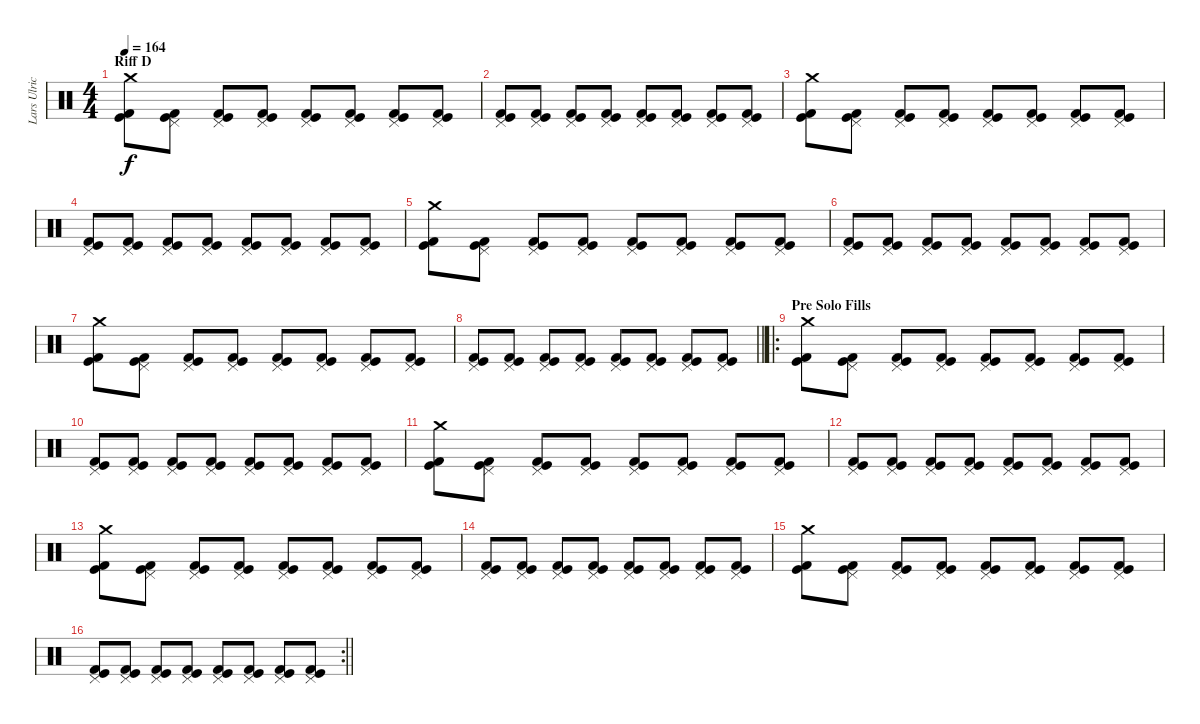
\track ("Lars Ulrich" "Lars Ulric") {instrument percussion}
\staff {score}
\articulation defaults
\ts (4 4)
\section ("" "Riff D")
\tempo 164
\clef neutral
\ks c
("Crash medium (hit)" "Kick (hit)" "Kick (hit) 2").8{dy f} ("Pedal Hi-Hat (hit)" "Kick (hit)" "Kick (hit) 2").8 ("Pedal Hi-Hat (hit)" "Kick (hit)" "Kick (hit) 2").8 ("Pedal Hi-Hat (hit)" "Kick (hit)" "Kick (hit) 2").8 ("Pedal Hi-Hat (hit)" "Kick (hit)" "Kick (hit) 2").8 ("Pedal Hi-Hat (hit)" "Kick (hit)" "Kick (hit) 2").8 ("Pedal Hi-Hat (hit)" "Kick (hit)" "Kick (hit) 2").8 ("Pedal Hi-Hat (hit)" "Kick (hit)" "Kick (hit) 2").8 |
("Pedal Hi-Hat (hit)" "Kick (hit)" "Kick (hit) 2").8 ("Pedal Hi-Hat (hit)" "Kick (hit)" "Kick (hit) 2").8 ("Pedal Hi-Hat (hit)" "Kick (hit)" "Kick (hit) 2").8 ("Pedal Hi-Hat (hit)" "Kick (hit)" "Kick (hit) 2").8 ("Pedal Hi-Hat (hit)" "Kick (hit)" "Kick (hit) 2").8 ("Pedal Hi-Hat (hit)" "Kick (hit)" "Kick (hit) 2").8 ("Pedal Hi-Hat (hit)" "Kick (hit)" "Kick (hit) 2").8 ("Pedal Hi-Hat (hit)" "Kick (hit)" "Kick (hit) 2").8 |
("Crash medium (hit)" "Kick (hit)" "Kick (hit) 2").8 ("Pedal Hi-Hat (hit)" "Kick (hit)" "Kick (hit) 2").8 ("Pedal Hi-Hat (hit)" "Kick (hit)" "Kick (hit) 2").8 ("Pedal Hi-Hat (hit)" "Kick (hit)" "Kick (hit) 2").8 ("Pedal Hi-Hat (hit)" "Kick (hit)" "Kick (hit) 2").8 ("Pedal Hi-Hat (hit)" "Kick (hit)" "Kick (hit) 2").8 ("Pedal Hi-Hat (hit)" "Kick (hit)" "Kick (hit) 2").8 ("Pedal Hi-Hat (hit)" "Kick (hit)" "Kick (hit) 2").8 |
("Pedal Hi-Hat (hit)" "Kick (hit)" "Kick (hit) 2").8 ("Pedal Hi-Hat (hit)" "Kick (hit)" "Kick (hit) 2").8 ("Pedal Hi-Hat (hit)" "Kick (hit)" "Kick (hit) 2").8 ("Pedal Hi-Hat (hit)" "Kick (hit)" "Kick (hit) 2").8 ("Pedal Hi-Hat (hit)" "Kick (hit)" "Kick (hit) 2").8 ("Pedal Hi-Hat (hit)" "Kick (hit)" "Kick (hit) 2").8 ("Pedal Hi-Hat (hit)" "Kick (hit)" "Kick (hit) 2").8 ("Pedal Hi-Hat (hit)" "Kick (hit)" "Kick (hit) 2").8 |
("Crash medium (hit)" "Kick (hit)" "Kick (hit) 2").8 ("Pedal Hi-Hat (hit)" "Kick (hit)" "Kick (hit) 2").8 ("Pedal Hi-Hat (hit)" "Kick (hit)" "Kick (hit) 2").8 ("Pedal Hi-Hat (hit)" "Kick (hit)" "Kick (hit) 2").8 ("Pedal Hi-Hat (hit)" "Kick (hit)" "Kick (hit) 2").8 ("Pedal Hi-Hat (hit)" "Kick (hit)" "Kick (hit) 2").8 ("Pedal Hi-Hat (hit)" "Kick (hit)" "Kick (hit) 2").8 ("Pedal Hi-Hat (hit)" "Kick (hit)" "Kick (hit) 2").8 |
("Pedal Hi-Hat (hit)" "Kick (hit)" "Kick (hit) 2").8 ("Pedal Hi-Hat (hit)" "Kick (hit)" "Kick (hit) 2").8 ("Pedal Hi-Hat (hit)" "Kick (hit)" "Kick (hit) 2").8 ("Pedal Hi-Hat (hit)" "Kick (hit)" "Kick (hit) 2").8 ("Pedal Hi-Hat (hit)" "Kick (hit)" "Kick (hit) 2").8 ("Pedal Hi-Hat (hit)" "Kick (hit)" "Kick (hit) 2").8 ("Pedal Hi-Hat (hit)" "Kick (hit)" "Kick (hit) 2").8 ("Pedal Hi-Hat (hit)" "Kick (hit)" "Kick (hit) 2").8 |
("Crash medium (hit)" "Kick (hit)" "Kick (hit) 2").8 ("Pedal Hi-Hat (hit)" "Kick (hit)" "Kick (hit) 2").8 ("Pedal Hi-Hat (hit)" "Kick (hit)" "Kick (hit) 2").8 ("Pedal Hi-Hat (hit)" "Kick (hit)" "Kick (hit) 2").8 ("Pedal Hi-Hat (hit)" "Kick (hit)" "Kick (hit) 2").8 ("Pedal Hi-Hat (hit)" "Kick (hit)" "Kick (hit) 2").8 ("Pedal Hi-Hat (hit)" "Kick (hit)" "Kick (hit) 2").8 ("Pedal Hi-Hat (hit)" "Kick (hit)" "Kick (hit) 2").8 |
\barLineRight lightlight
("Pedal Hi-Hat (hit)" "Kick (hit)" "Kick (hit) 2").8 ("Pedal Hi-Hat (hit)" "Kick (hit)" "Kick (hit) 2").8 ("Pedal Hi-Hat (hit)" "Kick (hit)" "Kick (hit) 2").8 ("Pedal Hi-Hat (hit)" "Kick (hit)" "Kick (hit) 2").8 ("Pedal Hi-Hat (hit)" "Kick (hit)" "Kick (hit) 2").8 ("Pedal Hi-Hat (hit)" "Kick (hit)" "Kick (hit) 2").8 ("Pedal Hi-Hat (hit)" "Kick (hit)" "Kick (hit) 2").8 ("Pedal Hi-Hat (hit)" "Kick (hit)" "Kick (hit) 2").8 |
\ro
\section ("" "Pre Solo Fills")
("Crash medium (hit)" "Kick (hit)" "Kick (hit) 2").8 ("Pedal Hi-Hat (hit)" "Kick (hit)" "Kick (hit) 2").8 ("Pedal Hi-Hat (hit)" "Kick (hit)" "Kick (hit) 2").8 ("Pedal Hi-Hat (hit)" "Kick (hit)" "Kick (hit) 2").8 ("Pedal Hi-Hat (hit)" "Kick (hit)" "Kick (hit) 2").8 ("Pedal Hi-Hat (hit)" "Kick (hit)" "Kick (hit) 2").8 ("Pedal Hi-Hat (hit)" "Kick (hit)" "Kick (hit) 2").8 ("Pedal Hi-Hat (hit)" "Kick (hit)" "Kick (hit) 2").8 |
("Pedal Hi-Hat (hit)" "Kick (hit)" "Kick (hit) 2").8 ("Pedal Hi-Hat (hit)" "Kick (hit)" "Kick (hit) 2").8 ("Pedal Hi-Hat (hit)" "Kick (hit)" "Kick (hit) 2").8 ("Pedal Hi-Hat (hit)" "Kick (hit)" "Kick (hit) 2").8 ("Pedal Hi-Hat (hit)" "Kick (hit)" "Kick (hit) 2").8 ("Pedal Hi-Hat (hit)" "Kick (hit)" "Kick (hit) 2").8 ("Pedal Hi-Hat (hit)" "Kick (hit)" "Kick (hit) 2").8 ("Pedal Hi-Hat (hit)" "Kick (hit)" "Kick (hit) 2").8 |
("Crash medium (hit)" "Kick (hit)" "Kick (hit) 2").8 ("Pedal Hi-Hat (hit)" "Kick (hit)" "Kick (hit) 2").8 ("Pedal Hi-Hat (hit)" "Kick (hit)" "Kick (hit) 2").8 ("Pedal Hi-Hat (hit)" "Kick (hit)" "Kick (hit) 2").8 ("Pedal Hi-Hat (hit)" "Kick (hit)" "Kick (hit) 2").8 ("Pedal Hi-Hat (hit)" "Kick (hit)" "Kick (hit) 2").8 ("Pedal Hi-Hat (hit)" "Kick (hit)" "Kick (hit) 2").8 ("Pedal Hi-Hat (hit)" "Kick (hit)" "Kick (hit) 2").8 |
("Pedal Hi-Hat (hit)" "Kick (hit)" "Kick (hit) 2").8 ("Pedal Hi-Hat (hit)" "Kick (hit)" "Kick (hit) 2").8 ("Pedal Hi-Hat (hit)" "Kick (hit)" "Kick (hit) 2").8 ("Pedal Hi-Hat (hit)" "Kick (hit)" "Kick (hit) 2").8 ("Pedal Hi-Hat (hit)" "Kick (hit)" "Kick (hit) 2").8 ("Pedal Hi-Hat (hit)" "Kick (hit)" "Kick (hit) 2").8 ("Pedal Hi-Hat (hit)" "Kick (hit)" "Kick (hit) 2").8 ("Pedal Hi-Hat (hit)" "Kick (hit)" "Kick (hit) 2").8 |
("Crash medium (hit)" "Kick (hit)" "Kick (hit) 2").8 ("Pedal Hi-Hat (hit)" "Kick (hit)" "Kick (hit) 2").8 ("Pedal Hi-Hat (hit)" "Kick (hit)" "Kick (hit) 2").8 ("Pedal Hi-Hat (hit)" "Kick (hit)" "Kick (hit) 2").8 ("Pedal Hi-Hat (hit)" "Kick (hit)" "Kick (hit) 2").8 ("Pedal Hi-Hat (hit)" "Kick (hit)" "Kick (hit) 2").8 ("Pedal Hi-Hat (hit)" "Kick (hit)" "Kick (hit) 2").8 ("Pedal Hi-Hat (hit)" "Kick (hit)" "Kick (hit) 2").8 |
("Pedal Hi-Hat (hit)" "Kick (hit)" "Kick (hit) 2").8 ("Pedal Hi-Hat (hit)" "Kick (hit)" "Kick (hit) 2").8 ("Pedal Hi-Hat (hit)" "Kick (hit)" "Kick (hit) 2").8 ("Pedal Hi-Hat (hit)" "Kick (hit)" "Kick (hit) 2").8 ("Pedal Hi-Hat (hit)" "Kick (hit)" "Kick (hit) 2").8 ("Pedal Hi-Hat (hit)" "Kick (hit)" "Kick (hit) 2").8 ("Pedal Hi-Hat (hit)" "Kick (hit)" "Kick (hit) 2").8 ("Pedal Hi-Hat (hit)" "Kick (hit)" "Kick (hit) 2").8 |
("Crash medium (hit)" "Kick (hit)" "Kick (hit) 2").8 ("Pedal Hi-Hat (hit)" "Kick (hit)" "Kick (hit) 2").8 ("Pedal Hi-Hat (hit)" "Kick (hit)" "Kick (hit) 2").8 ("Pedal Hi-Hat (hit)" "Kick (hit)" "Kick (hit) 2").8 ("Pedal Hi-Hat (hit)" "Kick (hit)" "Kick (hit) 2").8 ("Pedal Hi-Hat (hit)" "Kick (hit)" "Kick (hit) 2").8 ("Pedal Hi-Hat (hit)" "Kick (hit)" "Kick (hit) 2").8 ("Pedal Hi-Hat (hit)" "Kick (hit)" "Kick (hit) 2").8 |
\rc 2
\barLineRight lightlight
("Pedal Hi-Hat (hit)" "Kick (hit)" "Kick (hit) 2").8 ("Pedal Hi-Hat (hit)" "Kick (hit)" "Kick (hit) 2").8 ("Pedal Hi-Hat (hit)" "Kick (hit)" "Kick (hit) 2").8 ("Pedal Hi-Hat (hit)" "Kick (hit)" "Kick (hit) 2").8 ("Pedal Hi-Hat (hit)" "Kick (hit)" "Kick (hit) 2").8 ("Pedal Hi-Hat (hit)" "Kick (hit)" "Kick (hit) 2").8 ("Pedal Hi-Hat (hit)" "Kick (hit)" "Kick (hit) 2").8 ("Pedal Hi-Hat (hit)" "Kick (hit)" "Kick (hit) 2").8
